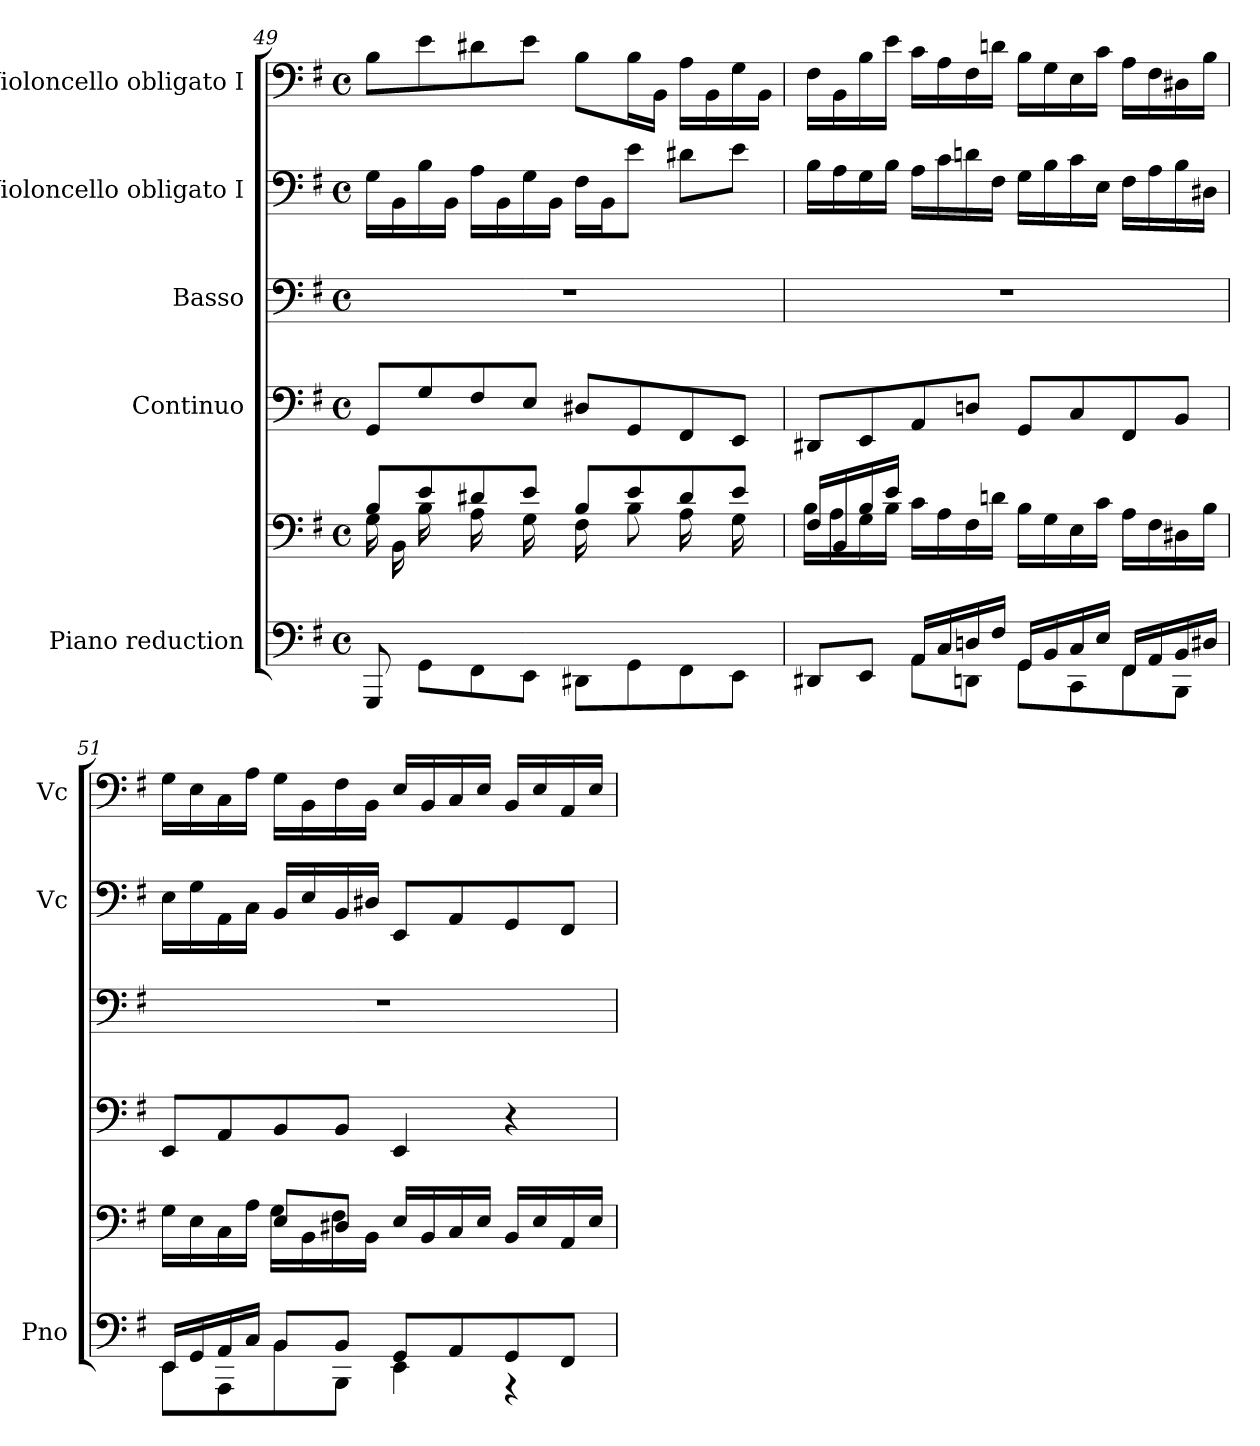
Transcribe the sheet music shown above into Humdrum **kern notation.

**kern	**kern	**kern	**kern	**kern	**kern
*part5	*part5	*part4	*part3	*part2	*part1
*staff6	*staff5	*staff4	*staff3	*staff2	*staff1
*I"Piano reduction	*	*I"Continuo	*I"Basso	*I"Violoncello obligato I	*I"Violoncello obligato I
*I'Pno	*	*	*	*I'Vc	*I'Vc
*clefF4	*clefF4	*clefF4	*clefF4	*clefF4	*clefF4
*	*	*ITrd7c12	*	*	*
*k[f#]	*k[f#]	*k[f#]	*k[f#]	*k[f#]	*k[f#]
*M4/4	*M4/4	*M4/4	*M4/4	*M4/4	*M4/4
*met(c)	*met(c)	*met(c)	*met(c)	*met(c)	*met(c)
=49	=49	=49	=49	=49	=49
*^	*^	*	*	*	*
8.ryy	8GGG/	8B/L	16G\LL	8GGG/L	1r	16G\LL	8B\L
.	.	.	16BB\	.	.	16BB\	.
.	8GG\L	8e/	16B\	8GG/	.	16B\	8e\
16BB/JJ	.	.	16ryy	.	.	16BB\JJ	.
16ryy	8FF#\	8d#X/	16A\LL	8FF#/	.	16A\LL	8d#X\
16BB/	.	.	16ryy	.	.	16BB\	.
16ryy	8EE\J	8e/J	16G\	8EE/J	.	16G\	8e\J
16BB/JJ	.	.	16ryy	.	.	16BB\JJ	.
16ryy	8DD#X\L	8B/L	16F#\LL	8DD#X/L	.	16F#\LL	8B\L
16BB/J	.	.	16ryy	.	.	16BB\J	.
8.ryy	8GG\	8e/	8B\J	8GGG/	.	8e\J	16B\L
.	.	.	.	.	.	.	16BB\JJ
.	8FF#\	8d#/	16A\LL	8FFF#/	.	8d#X\L	16A\LL
16BB/	.	.	16ryy	.	.	.	16BB\
16ryy	8EE\J	8e/J	16G\	8EEE/J	.	8e\J	16G\
16BB/JJ	.	.	16ryy	.	.	.	16BB\JJ
!!LO:LB:g=z
=50	=50	=50	=50	=50	=50	=50	=50
*	*^	*	*	*	*	*	*
4ryy	8DD#X/L	2ryy	16F#/LL	16B\LL	8DDD#X/L	1r	16B\LL	16F#\LL
.	.	.	16BB/	16A\	.	.	16A\	16BB\
.	8EE/J	.	16B/	16G\	8EEE/	.	16G\	16B\
.	.	.	16e/JJ	16B\JJ	.	.	16B\JJ	16e\JJ
16AA/LL	8AA\L	.	16c\LL	4ryy	8AAA/	.	16A\LL	16c\LL
16C/	.	.	16A\	.	.	.	16c\	16A\
16Dn/	8DDn\J	.	16F#\	.	8DDn/J	.	16dn\	16F#\
16F#/JJ	.	.	16dn\JJ	.	.	.	16F#\JJ	16dn\JJ
2ryy	16GG/LL	8GG\L	2ryy	16B\LL	8GGG/L	.	16G\LL	16B\LL
.	16BB/	.	.	16G\	.	.	16B\	16G\
.	16C/	8CC\	.	16E\	8CC/	.	16c\	16E\
.	16E/JJ	.	.	16c\JJ	.	.	16E\JJ	16c\JJ
.	16FF#/LL	8FF#\	.	16A\LL	8FFF#/	.	16F#\LL	16A\LL
.	16AA/	.	.	16F#\	.	.	16A\	16F#\
.	16BB/	8BBB\J	.	16D#X\	8BBB/J	.	16B\	16D#X\
.	16D#X/JJ	.	.	16B\JJ	.	.	16D#X\JJ	16B\JJ
*	*v	*v	*	*	*	*	*	*
=51	=51	=51	=51	=51	=51	=51	=51
16EE/LL	8EE\L	4ryy	16G\LL	8EEE/L	1r	16E\LL	16G\LL
16GG/	.	.	16E\	.	.	16G\	16E\
16AA/	8AAA\	.	16C\	8AAA/	.	16AA\	16C\
16C/JJ	.	.	16A\JJ	.	.	16C\JJ	16A\JJ
8BB/L	8BB\	8E/L	16G\LL	8BBB/	.	16BB/LL	16G\LL
.	.	.	16BB\	.	.	16E/	16BB\
8BB/J	8BBB\J	8D#X/J	16F#\	8BBB/J	.	16BB/	16F#\
.	.	.	16BB\JJ	.	.	16D#X/JJ	16BB\JJ
8GG/L	4EE\	16E/LL	2ryy	4EEE/	.	8EE/L	16E/LL
.	.	16BB/	.	.	.	.	16BB/
8AA/	.	16C/	.	.	.	8AA/	16C/
.	.	16E/JJ	.	.	.	.	16E/JJ
8GG/	4r	16BB/LL	.	4r	.	8GG/	16BB/LL
.	.	16E/	.	.	.	.	16E/
8FF#/J	.	16AA/	.	.	.	8FF#/J	16AA/
.	.	16E/JJ	.	.	.	.	16E/JJ
*v	*v	*	*	*	*	*	*
*	*v	*v	*	*	*	*
=	=	=	=	=	=
*-	*-	*-	*-	*-	*-
